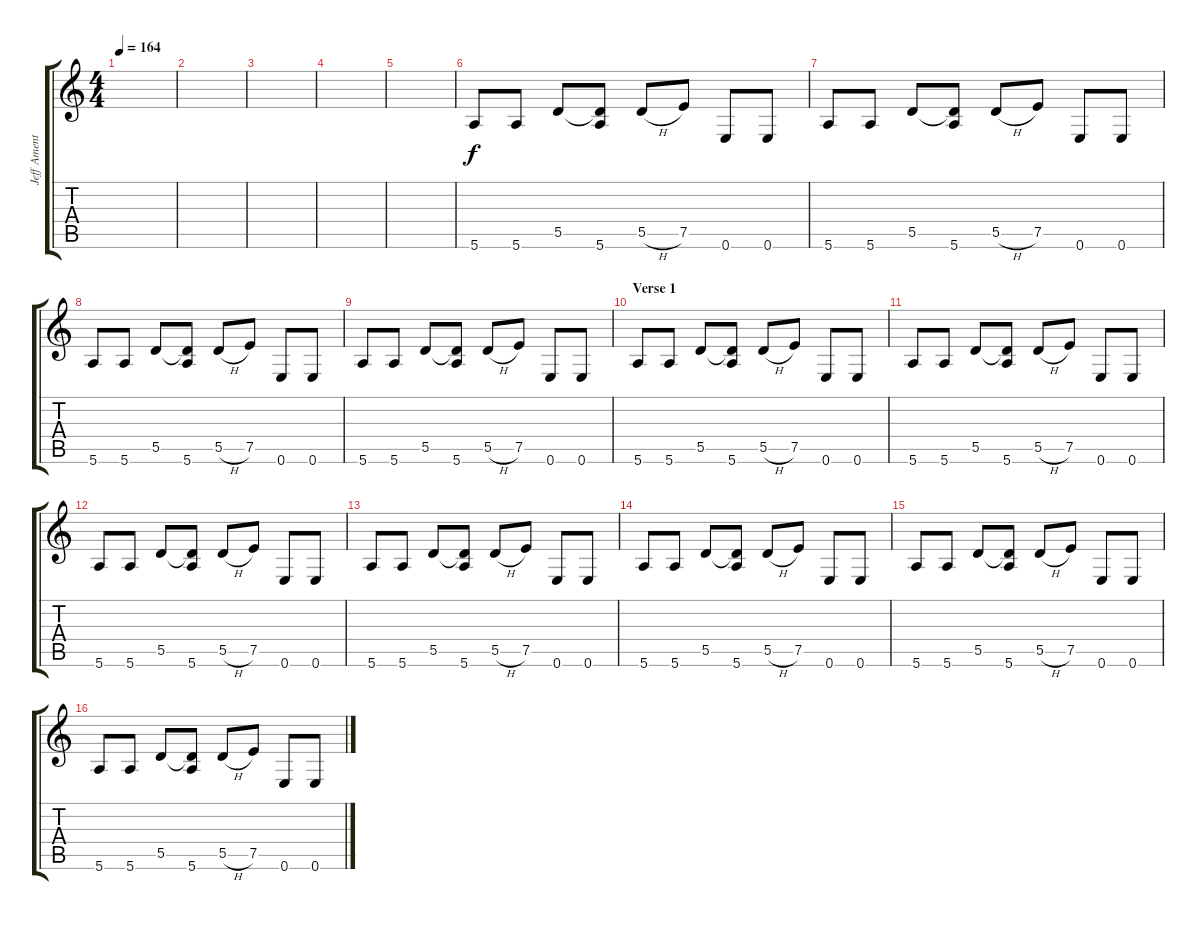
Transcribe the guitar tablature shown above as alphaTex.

\track ("Jeff Ament" "Jeff Ament") {instrument electricbassfinger}
\staff {score tabs}
\tuning (E4 B3 G3 D3 A2 E2) {hide}
\ts (4 4)
\tempo 164
\clef g2
\ks c
|
|
|
|
|
5.6.8 5.6.8 5.5.8 (5.5{t} 5.6).8 5.5{h}.8 7.5.8 0.6.8 0.6.8 |
5.6.8 5.6.8 5.5.8 (5.5{t} 5.6).8 5.5{h}.8 7.5.8 0.6.8 0.6.8 |
5.6.8 5.6.8 5.5.8 (5.5{t} 5.6).8 5.5{h}.8 7.5.8 0.6.8 0.6.8 |
5.6.8 5.6.8 5.5.8 (5.5{t} 5.6).8 5.5{h}.8 7.5.8 0.6.8 0.6.8 |
\section ("" "Verse 1")
5.6.8 5.6.8 5.5.8 (5.5{t} 5.6).8 5.5{h}.8 7.5.8 0.6.8 0.6.8 |
5.6.8 5.6.8 5.5.8 (5.5{t} 5.6).8 5.5{h}.8 7.5.8 0.6.8 0.6.8 |
5.6.8 5.6.8 5.5.8 (5.5{t} 5.6).8 5.5{h}.8 7.5.8 0.6.8 0.6.8 |
5.6.8 5.6.8 5.5.8 (5.5{t} 5.6).8 5.5{h}.8 7.5.8 0.6.8 0.6.8 |
5.6.8 5.6.8 5.5.8 (5.5{t} 5.6).8 5.5{h}.8 7.5.8 0.6.8 0.6.8 |
5.6.8 5.6.8 5.5.8 (5.5{t} 5.6).8 5.5{h}.8 7.5.8 0.6.8 0.6.8 |
5.6.8 5.6.8 5.5.8 (5.5{t} 5.6).8 5.5{h}.8 7.5.8 0.6.8 0.6.8
